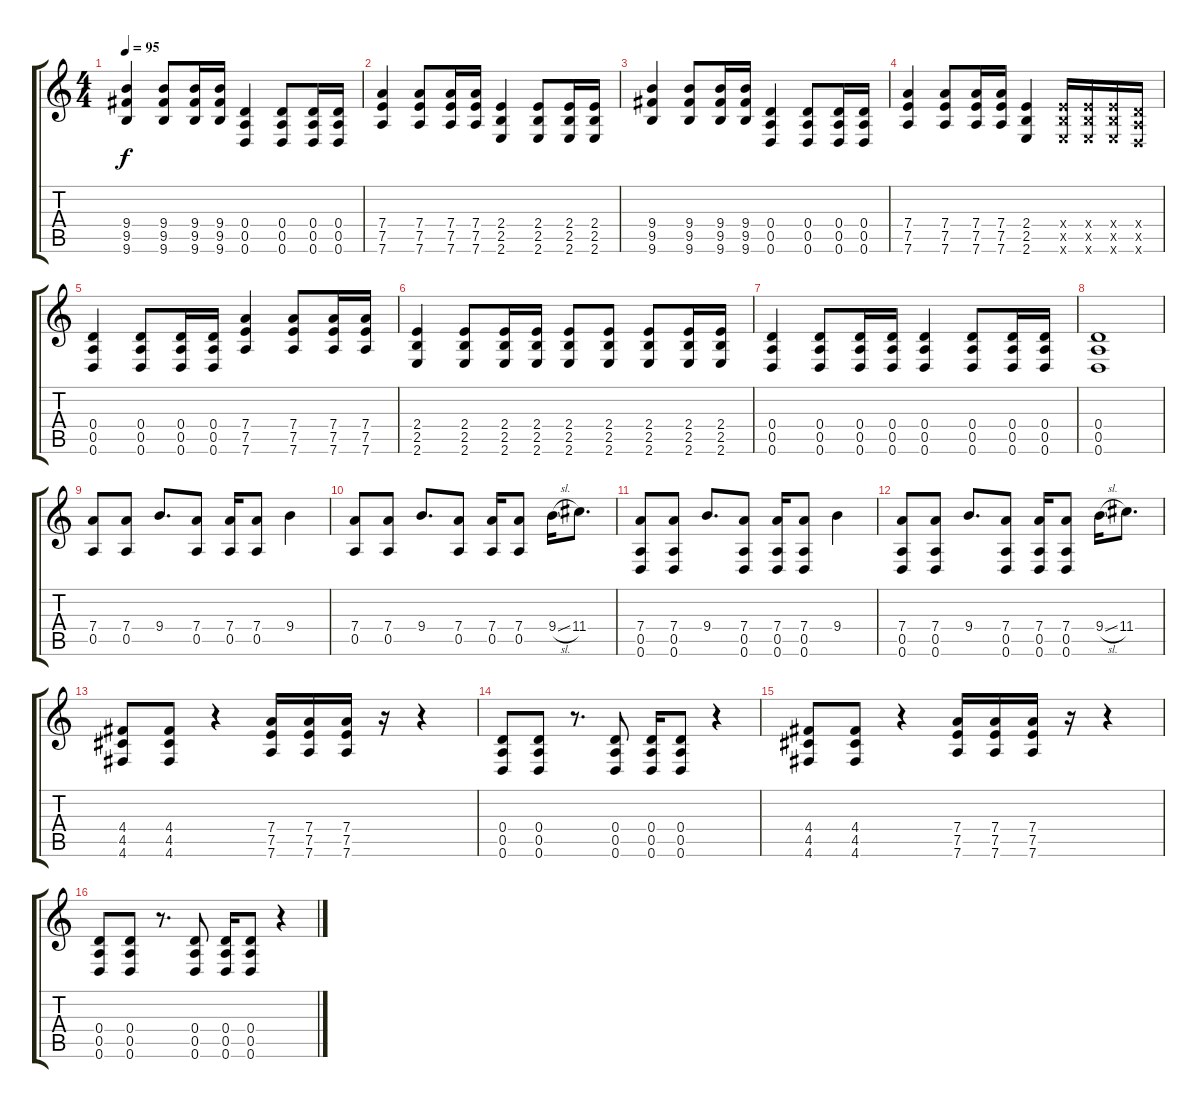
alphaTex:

\track "" {instrument distortionguitar}
\staff {score tabs}
\tuning (E4 B3 G3 D3 A2 D2) {hide}
\ts (4 4)
\tempo 95
\clef g2
\ks c
(9.4 9.5 9.6).4{dy f} (9.4 9.5 9.6).8 (9.4 9.5 9.6).16 (9.4 9.5 9.6).16 (0.4 0.5 0.6).4 (0.4 0.5 0.6).8 (0.4 0.5 0.6).16 (0.4 0.5 0.6).16 |
(7.4 7.5 7.6).4 (7.4 7.5 7.6).8 (7.4 7.5 7.6).16 (7.4 7.5 7.6).16 (2.4 2.5 2.6).4 (2.4 2.5 2.6).8 (2.4 2.5 2.6).16 (2.4 2.5 2.6).16 |
(9.4 9.5 9.6).4 (9.4 9.5 9.6).8 (9.4 9.5 9.6).16 (9.4 9.5 9.6).16 (0.4 0.5 0.6).4 (0.4 0.5 0.6).8 (0.4 0.5 0.6).16 (0.4 0.5 0.6).16 |
(7.4 7.5 7.6).4 (7.4 7.5 7.6).8 (7.4 7.5 7.6).16 (7.4 7.5 7.6).16 (2.4 2.5 2.6).4 (2.4{x} 2.5{x} 2.6{x}).16 (2.4{x} 2.5{x} 2.6{x}).16 (2.4{x} 2.5{x} 2.6{x}).16 (0.4{x} 0.5{x} 0.6{x}).16 |
(0.4 0.5 0.6).4 (0.4 0.5 0.6).8 (0.4 0.5 0.6).16 (0.4 0.5 0.6).16 (7.4 7.5 7.6).4 (7.4 7.5 7.6).8 (7.4 7.5 7.6).16 (7.4 7.5 7.6).16 |
(2.4 2.5 2.6).4 (2.4 2.5 2.6).8 (2.4 2.5 2.6).16 (2.4 2.5 2.6).16 (2.4 2.5 2.6).8 (2.4 2.5 2.6).8 (2.4 2.5 2.6).8 (2.4 2.5 2.6).16 (2.4 2.5 2.6).16 |
(0.4 0.5 0.6).4 (0.4 0.5 0.6).8 (0.4 0.5 0.6).16 (0.4 0.5 0.6).16 (0.4 0.5 0.6).4 (0.4 0.5 0.6).8 (0.4 0.5 0.6).16 (0.4 0.5 0.6).16 |
(0.4 0.5 0.6).1 |
(7.4 0.5).8 (7.4 0.5).8 9.4.8{d} (7.4 0.5).8 (7.4 0.5).16 (7.4 0.5).8 9.4.4 |
(7.4 0.5).8 (7.4 0.5).8 9.4.8{d} (7.4 0.5).8 (7.4 0.5).16 (7.4 0.5).8 9.4{sl}.16 11.4.8{d} |
(7.4 0.5 0.6).8 (7.4 0.5 0.6).8 9.4.8{d} (7.4 0.5 0.6).8 (7.4 0.5 0.6).16 (7.4 0.5 0.6).8 9.4.4 |
(7.4 0.5 0.6).8 (7.4 0.5 0.6).8 9.4.8{d} (7.4 0.5 0.6).8 (7.4 0.5 0.6).16 (7.4 0.5 0.6).8 9.4{sl}.16 11.4.8{d} |
(4.4 4.5 4.6).8 (4.4 4.5 4.6).8 r.4 (7.4 7.5 7.6).16 (7.4 7.5 7.6).16 (7.4 7.5 7.6).16 r.16 r.4 |
(0.4 0.5 0.6).8 (0.4 0.5 0.6).8 r.8{d} (0.4 0.5 0.6).8 (0.4 0.5 0.6).16 (0.4 0.5 0.6).8 r.4 |
(4.4 4.5 4.6).8 (4.4 4.5 4.6).8 r.4 (7.4 7.5 7.6).16 (7.4 7.5 7.6).16 (7.4 7.5 7.6).16 r.16 r.4 |
(0.4 0.5 0.6).8 (0.4 0.5 0.6).8 r.8{d} (0.4 0.5 0.6).8 (0.4 0.5 0.6).16 (0.4 0.5 0.6).8 r.4
